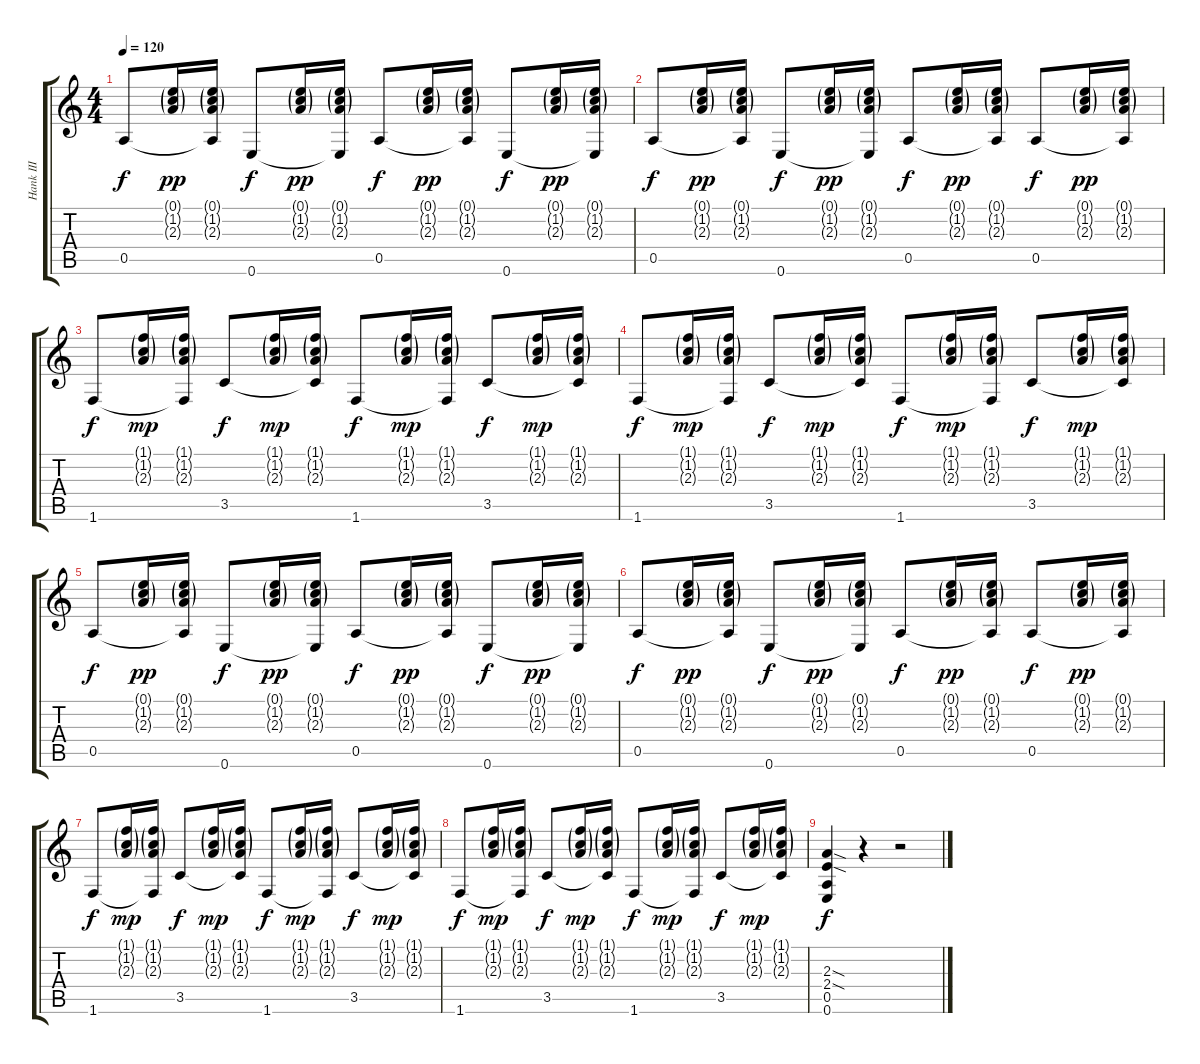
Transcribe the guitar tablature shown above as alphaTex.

\track ("Hank III" "Hank III") {instrument acousticguitarsteel}
\staff {score tabs}
\tuning (E4 B3 G3 D3 A2 E2) {hide}
\ts (4 4)
\tempo 120
\clef g2
\ks c
0.5.8{dy f} (0.1{g} 1.2{g} 2.3{g}).16{dy pp} (0.1{g} 1.2{g} 2.3{g} 0.5{t}).16 0.6.8{dy f} (0.1{g} 1.2{g} 2.3{g}).16{dy pp} (0.1{g} 1.2{g} 2.3{g} 0.6{t}).16 0.5.8{dy f} (0.1{g} 1.2{g} 2.3{g}).16{dy pp} (0.1{g} 1.2{g} 2.3{g} 0.5{t}).16 0.6.8{dy f} (0.1{g} 1.2{g} 2.3{g}).16{dy pp} (0.1{g} 1.2{g} 2.3{g} 0.6{t}).16 |
0.5.8{dy f} (0.1{g} 1.2{g} 2.3{g}).16{dy pp} (0.1{g} 1.2{g} 2.3{g} 0.5{t}).16 0.6.8{dy f} (0.1{g} 1.2{g} 2.3{g}).16{dy pp} (0.1{g} 1.2{g} 2.3{g} 0.6{t}).16 0.5.8{dy f} (0.1{g} 1.2{g} 2.3{g}).16{dy pp} (0.1{g} 1.2{g} 2.3{g} 0.5{t}).16 0.5.8{dy f} (0.1{g} 1.2{g} 2.3{g}).16{dy pp} (0.1{g} 1.2{g} 2.3{g} 0.5{t}).16 |
1.6.8{dy f} (1.1{g} 1.2{g} 2.3{g}).16{dy mp} (1.1{g} 1.2{g} 2.3{g} 1.6{t}).16 3.5.8{dy f} (1.1{g} 1.2{g} 2.3{g}).16{dy mp} (1.1{g} 1.2{g} 2.3{g} 3.5{t}).16 1.6.8{dy f} (1.1{g} 1.2{g} 2.3{g}).16{dy mp} (1.1{g} 1.2{g} 2.3{g} 1.6{t}).16 3.5.8{dy f} (1.1{g} 1.2{g} 2.3{g}).16{dy mp} (1.1{g} 1.2{g} 2.3{g} 3.5{t}).16 |
1.6.8{dy f} (1.1{g} 1.2{g} 2.3{g}).16{dy mp} (1.1{g} 1.2{g} 2.3{g} 1.6{t}).16 3.5.8{dy f} (1.1{g} 1.2{g} 2.3{g}).16{dy mp} (1.1{g} 1.2{g} 2.3{g} 3.5{t}).16 1.6.8{dy f} (1.1{g} 1.2{g} 2.3{g}).16{dy mp} (1.1{g} 1.2{g} 2.3{g} 1.6{t}).16 3.5.8{dy f} (1.1{g} 1.2{g} 2.3{g}).16{dy mp} (1.1{g} 1.2{g} 2.3{g} 3.5{t}).16 |
0.5.8{dy f} (0.1{g} 1.2{g} 2.3{g}).16{dy pp} (0.1{g} 1.2{g} 2.3{g} 0.5{t}).16 0.6.8{dy f} (0.1{g} 1.2{g} 2.3{g}).16{dy pp} (0.1{g} 1.2{g} 2.3{g} 0.6{t}).16 0.5.8{dy f} (0.1{g} 1.2{g} 2.3{g}).16{dy pp} (0.1{g} 1.2{g} 2.3{g} 0.5{t}).16 0.6.8{dy f} (0.1{g} 1.2{g} 2.3{g}).16{dy pp} (0.1{g} 1.2{g} 2.3{g} 0.6{t}).16 |
0.5.8{dy f} (0.1{g} 1.2{g} 2.3{g}).16{dy pp} (0.1{g} 1.2{g} 2.3{g} 0.5{t}).16 0.6.8{dy f} (0.1{g} 1.2{g} 2.3{g}).16{dy pp} (0.1{g} 1.2{g} 2.3{g} 0.6{t}).16 0.5.8{dy f} (0.1{g} 1.2{g} 2.3{g}).16{dy pp} (0.1{g} 1.2{g} 2.3{g} 0.5{t}).16 0.5.8{dy f} (0.1{g} 1.2{g} 2.3{g}).16{dy pp} (0.1{g} 1.2{g} 2.3{g} 0.5{t}).16 |
1.6.8{dy f} (1.1{g} 1.2{g} 2.3{g}).16{dy mp} (1.1{g} 1.2{g} 2.3{g} 1.6{t}).16 3.5.8{dy f} (1.1{g} 1.2{g} 2.3{g}).16{dy mp} (1.1{g} 1.2{g} 2.3{g} 3.5{t}).16 1.6.8{dy f} (1.1{g} 1.2{g} 2.3{g}).16{dy mp} (1.1{g} 1.2{g} 2.3{g} 1.6{t}).16 3.5.8{dy f} (1.1{g} 1.2{g} 2.3{g}).16{dy mp} (1.1{g} 1.2{g} 2.3{g} 3.5{t}).16 |
1.6.8{dy f} (1.1{g} 1.2{g} 2.3{g}).16{dy mp} (1.1{g} 1.2{g} 2.3{g} 1.6{t}).16 3.5.8{dy f} (1.1{g} 1.2{g} 2.3{g}).16{dy mp} (1.1{g} 1.2{g} 2.3{g} 3.5{t}).16 1.6.8{dy f} (1.1{g} 1.2{g} 2.3{g}).16{dy mp} (1.1{g} 1.2{g} 2.3{g} 1.6{t}).16 3.5.8{dy f} (1.1{g} 1.2{g} 2.3{g}).16{dy mp} (1.1{g} 1.2{g} 2.3{g} 3.5{t}).16 |
(2.3{sod} 2.4{sod} 0.5 0.6).4{dy f} r.4 r.2
